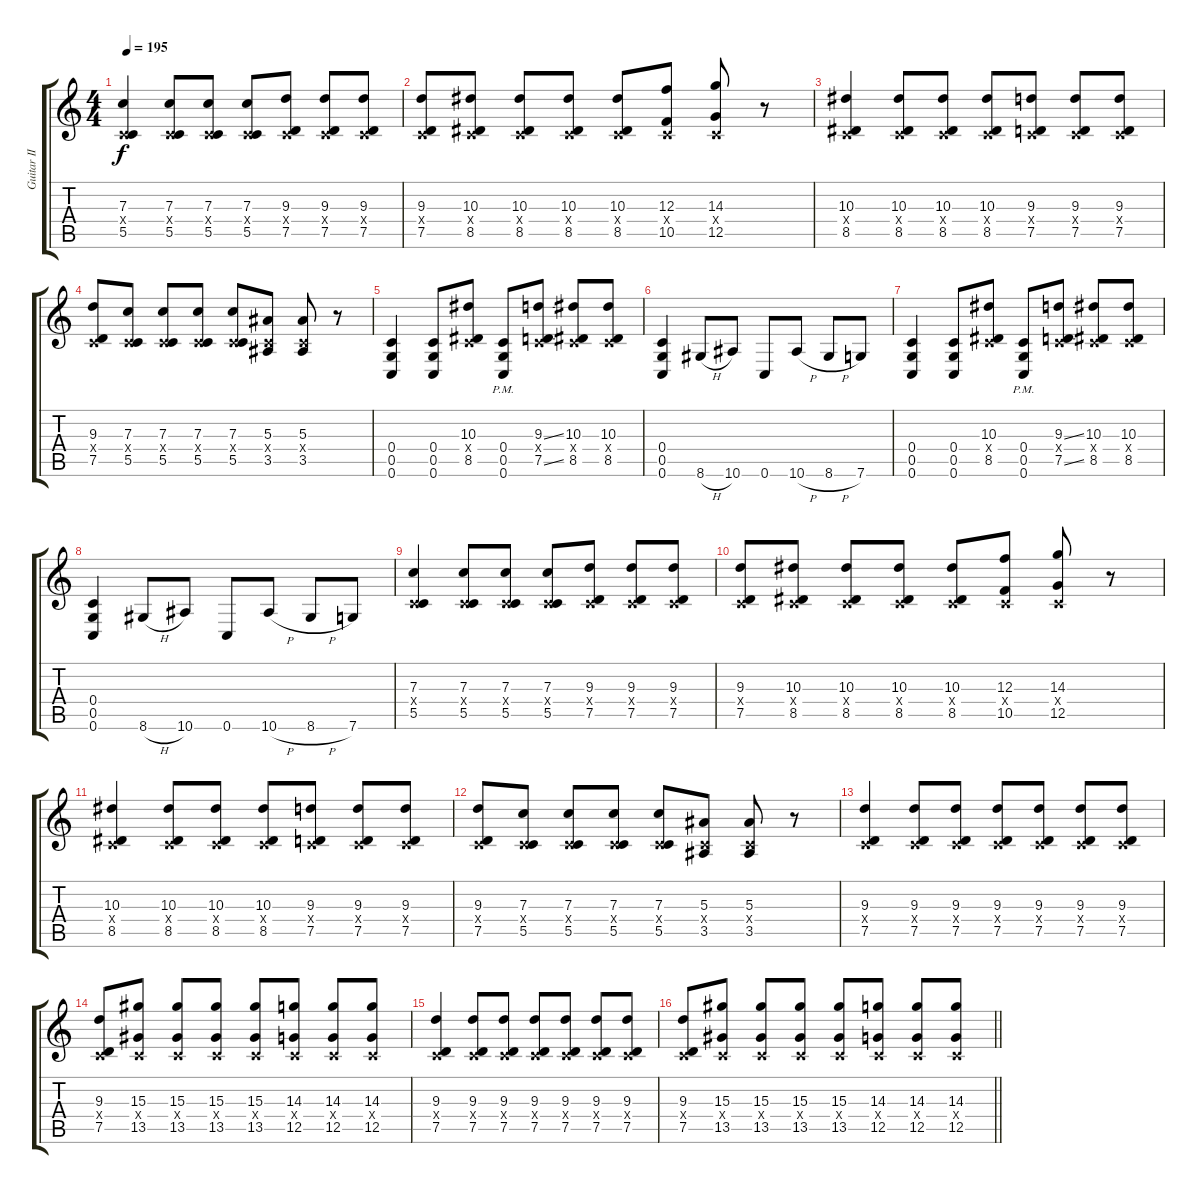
\track ("Guitar II" "Guitar II") {instrument distortionguitar}
\staff {score tabs}
\tuning (D4 A3 F3 C3 G2 C2) {hide}
\ts (4 4)
\tempo 195
\clef g2
\ks c
(7.3 0.4{x} 5.5).4{dy f} (7.3 0.4{x} 5.5).8 (7.3 0.4{x} 5.5).8 (7.3 0.4{x} 5.5).8 (9.3 0.4{x} 7.5).8 (9.3 0.4{x} 7.5).8 (9.3 0.4{x} 7.5).8 |
(9.3 0.4{x} 7.5).8 (10.3 0.4{x} 8.5).8 (10.3 0.4{x} 8.5).8 (10.3 0.4{x} 8.5).8 (10.3 0.4{x} 8.5).8 (12.3 0.4{x} 10.5).8 (14.3 0.4{x} 12.5).8 r.8 |
(10.3 0.4{x} 8.5).4 (10.3 0.4{x} 8.5).8 (10.3 0.4{x} 8.5).8 (10.3 0.4{x} 8.5).8 (9.3 0.4{x} 7.5).8 (9.3 0.4{x} 7.5).8 (9.3 0.4{x} 7.5).8 |
(9.3 0.4{x} 7.5).8 (7.3 0.4{x} 5.5).8 (7.3 0.4{x} 5.5).8 (7.3 0.4{x} 5.5).8 (7.3 0.4{x} 5.5).8 (5.3 0.4{x} 3.5).8 (5.3 0.4{x} 3.5).8 r.8 |
(0.4 0.5 0.6).4 (0.4 0.5 0.6).8 (10.3 0.4{x} 8.5).8 (0.4{pm} 0.5{pm} 0.6{pm}).8 (9.3{ss} 0.4{x} 7.5{ss}).8 (10.3 0.4{x} 8.5).8 (10.3 0.4{x} 8.5).8 |
(0.4 0.5 0.6).4 8.6{h}.8 10.6.8 0.6.8 10.6{h}.8 8.6{h}.8 7.6.8 |
(0.4 0.5 0.6).4 (0.4 0.5 0.6).8 (10.3 0.4{x} 8.5).8 (0.4{pm} 0.5{pm} 0.6{pm}).8 (9.3{ss} 0.4{x} 7.5{ss}).8 (10.3 0.4{x} 8.5).8 (10.3 0.4{x} 8.5).8 |
(0.4 0.5 0.6).4 8.6{h}.8 10.6.8 0.6.8 10.6{h}.8 8.6{h}.8 7.6.8 |
(7.3 0.4{x} 5.5).4 (7.3 0.4{x} 5.5).8 (7.3 0.4{x} 5.5).8 (7.3 0.4{x} 5.5).8 (9.3 0.4{x} 7.5).8 (9.3 0.4{x} 7.5).8 (9.3 0.4{x} 7.5).8 |
(9.3 0.4{x} 7.5).8 (10.3 0.4{x} 8.5).8 (10.3 0.4{x} 8.5).8 (10.3 0.4{x} 8.5).8 (10.3 0.4{x} 8.5).8 (12.3 0.4{x} 10.5).8 (14.3 0.4{x} 12.5).8 r.8 |
(10.3 0.4{x} 8.5).4 (10.3 0.4{x} 8.5).8 (10.3 0.4{x} 8.5).8 (10.3 0.4{x} 8.5).8 (9.3 0.4{x} 7.5).8 (9.3 0.4{x} 7.5).8 (9.3 0.4{x} 7.5).8 |
(9.3 0.4{x} 7.5).8 (7.3 0.4{x} 5.5).8 (7.3 0.4{x} 5.5).8 (7.3 0.4{x} 5.5).8 (7.3 0.4{x} 5.5).8 (5.3 0.4{x} 3.5).8 (5.3 0.4{x} 3.5).8 r.8 |
(9.3 0.4{x} 7.5).4 (9.3 0.4{x} 7.5).8 (9.3 0.4{x} 7.5).8 (9.3 0.4{x} 7.5).8 (9.3 0.4{x} 7.5).8 (9.3 0.4{x} 7.5).8 (9.3 0.4{x} 7.5).8 |
(9.3 0.4{x} 7.5).8 (15.3 0.4{x} 13.5).8 (15.3 0.4{x} 13.5).8 (15.3 0.4{x} 13.5).8 (15.3 0.4{x} 13.5).8 (14.3 0.4{x} 12.5).8 (14.3 0.4{x} 12.5).8 (14.3 0.4{x} 12.5).8 |
(9.3 0.4{x} 7.5).4 (9.3 0.4{x} 7.5).8 (9.3 0.4{x} 7.5).8 (9.3 0.4{x} 7.5).8 (9.3 0.4{x} 7.5).8 (9.3 0.4{x} 7.5).8 (9.3 0.4{x} 7.5).8 |
\barLineRight lightlight
(9.3 0.4{x} 7.5).8 (15.3 0.4{x} 13.5).8 (15.3 0.4{x} 13.5).8 (15.3 0.4{x} 13.5).8 (15.3 0.4{x} 13.5).8 (14.3 0.4{x} 12.5).8 (14.3 0.4{x} 12.5).8 (14.3 0.4{x} 12.5).8
